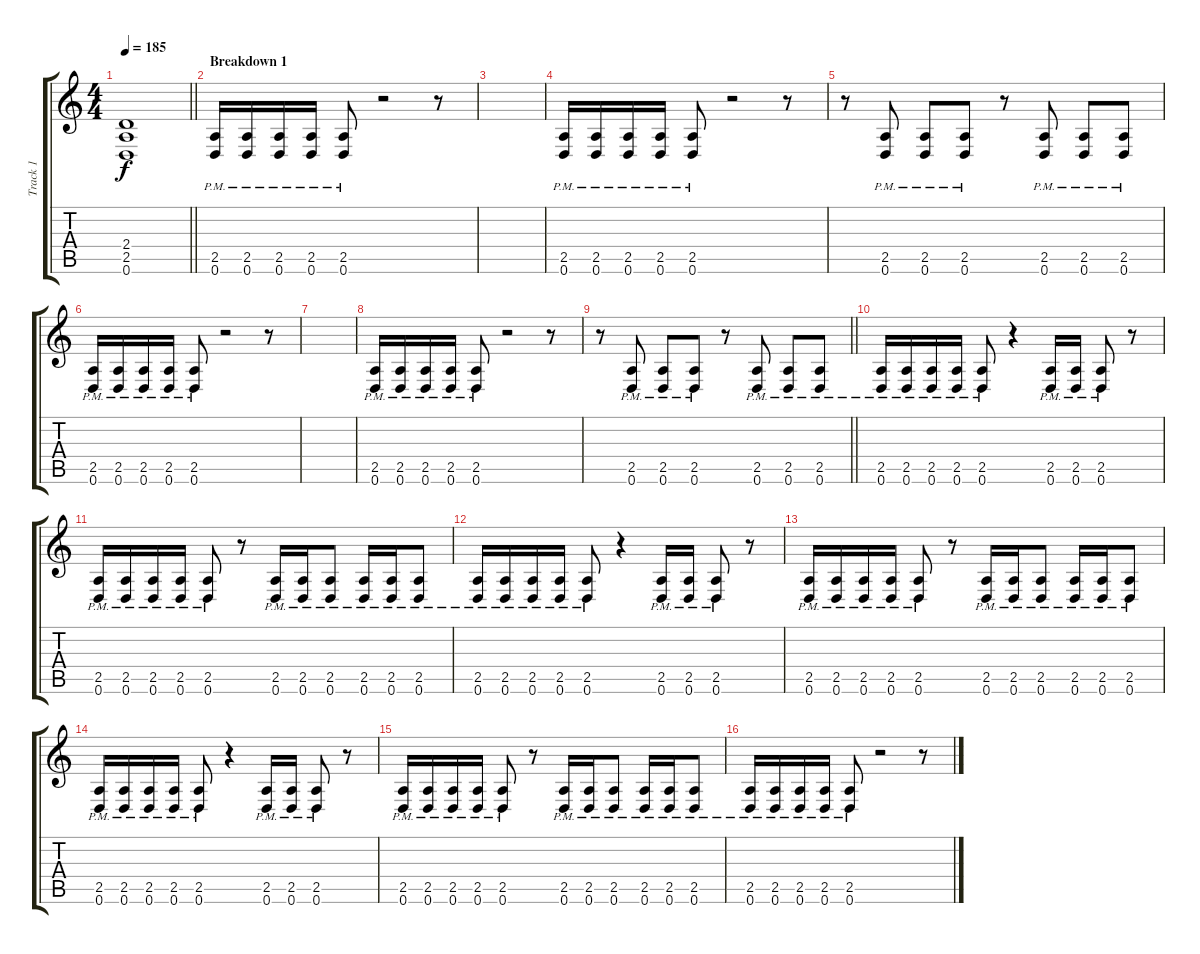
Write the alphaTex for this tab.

\track ("Track 1" "Track 1") {instrument distortionguitar}
\staff {score tabs}
\tuning (D4 A3 F3 C3 G2 D2) {hide}
\ts (4 4)
\tempo 185
\clef g2
\barLineRight lightlight
\ks c
(2.4{t} 2.5{t} 0.6{t}).1{dy f} |
\section ("" "Breakdown 1")
(2.5{pm} 0.6{pm}).16 (2.5{pm} 0.6{pm}).16 (2.5{pm} 0.6{pm}).16 (2.5{pm} 0.6{pm}).16 (2.5{pm} 0.6{pm}).8 r.2 r.8 |
|
(2.5{pm} 0.6{pm}).16 (2.5{pm} 0.6{pm}).16 (2.5{pm} 0.6{pm}).16 (2.5{pm} 0.6{pm}).16 (2.5{pm} 0.6{pm}).8 r.2 r.8 |
r.8 (2.5{pm} 0.6{pm}).8 (2.5{pm} 0.6{pm}).8 (2.5{pm} 0.6{pm}).8 r.8 (2.5{pm} 0.6{pm}).8 (2.5{pm} 0.6{pm}).8 (2.5{pm} 0.6{pm}).8 |
(2.5{pm} 0.6{pm}).16 (2.5{pm} 0.6{pm}).16 (2.5{pm} 0.6{pm}).16 (2.5{pm} 0.6{pm}).16 (2.5{pm} 0.6{pm}).8 r.2 r.8 |
|
(2.5{pm} 0.6{pm}).16 (2.5{pm} 0.6{pm}).16 (2.5{pm} 0.6{pm}).16 (2.5{pm} 0.6{pm}).16 (2.5{pm} 0.6{pm}).8 r.2 r.8 |
\barLineRight lightlight
r.8 (2.5{pm} 0.6{pm}).8 (2.5{pm} 0.6{pm}).8 (2.5{pm} 0.6{pm}).8 r.8 (2.5{pm} 0.6{pm}).8 (2.5{pm} 0.6{pm}).8 (2.5{pm} 0.6{pm}).8 |
(2.5{pm} 0.6{pm}).16 (2.5{pm} 0.6{pm}).16 (2.5{pm} 0.6{pm}).16 (2.5{pm} 0.6{pm}).16 (2.5{pm} 0.6{pm}).8 r.4 (2.5{pm} 0.6{pm}).16 (2.5{pm} 0.6{pm}).16 (2.5{pm} 0.6{pm}).8 r.8 |
(2.5{pm} 0.6{pm}).16 (2.5{pm} 0.6{pm}).16 (2.5{pm} 0.6{pm}).16 (2.5{pm} 0.6{pm}).16 (2.5{pm} 0.6{pm}).8 r.8 (2.5{pm} 0.6{pm}).16 (2.5{pm} 0.6{pm}).16 (2.5{pm} 0.6{pm}).8 (2.5{pm} 0.6{pm}).16 (2.5{pm} 0.6{pm}).16 (2.5{pm} 0.6{pm}).8 |
(2.5{pm} 0.6{pm}).16 (2.5{pm} 0.6{pm}).16 (2.5{pm} 0.6{pm}).16 (2.5{pm} 0.6{pm}).16 (2.5{pm} 0.6{pm}).8 r.4 (2.5{pm} 0.6{pm}).16 (2.5{pm} 0.6{pm}).16 (2.5{pm} 0.6{pm}).8 r.8 |
(2.5{pm} 0.6{pm}).16 (2.5{pm} 0.6{pm}).16 (2.5{pm} 0.6{pm}).16 (2.5{pm} 0.6{pm}).16 (2.5{pm} 0.6{pm}).8 r.8 (2.5{pm} 0.6{pm}).16 (2.5{pm} 0.6{pm}).16 (2.5{pm} 0.6{pm}).8 (2.5{pm} 0.6{pm}).16 (2.5{pm} 0.6{pm}).16 (2.5{pm} 0.6{pm}).8 |
(2.5{pm} 0.6{pm}).16 (2.5{pm} 0.6{pm}).16 (2.5{pm} 0.6{pm}).16 (2.5{pm} 0.6{pm}).16 (2.5{pm} 0.6{pm}).8 r.4 (2.5{pm} 0.6{pm}).16 (2.5{pm} 0.6{pm}).16 (2.5{pm} 0.6{pm}).8 r.8 |
(2.5{pm} 0.6{pm}).16 (2.5{pm} 0.6{pm}).16 (2.5{pm} 0.6{pm}).16 (2.5{pm} 0.6{pm}).16 (2.5{pm} 0.6{pm}).8 r.8 (2.5{pm} 0.6{pm}).16 (2.5{pm} 0.6{pm}).16 (2.5{pm} 0.6{pm}).8 (2.5{pm} 0.6{pm}).16 (2.5{pm} 0.6{pm}).16 (2.5{pm} 0.6{pm}).8 |
(2.5{pm} 0.6{pm}).16 (2.5{pm} 0.6{pm}).16 (2.5{pm} 0.6{pm}).16 (2.5{pm} 0.6{pm}).16 (2.5{pm} 0.6{pm}).8 r.2 r.8
